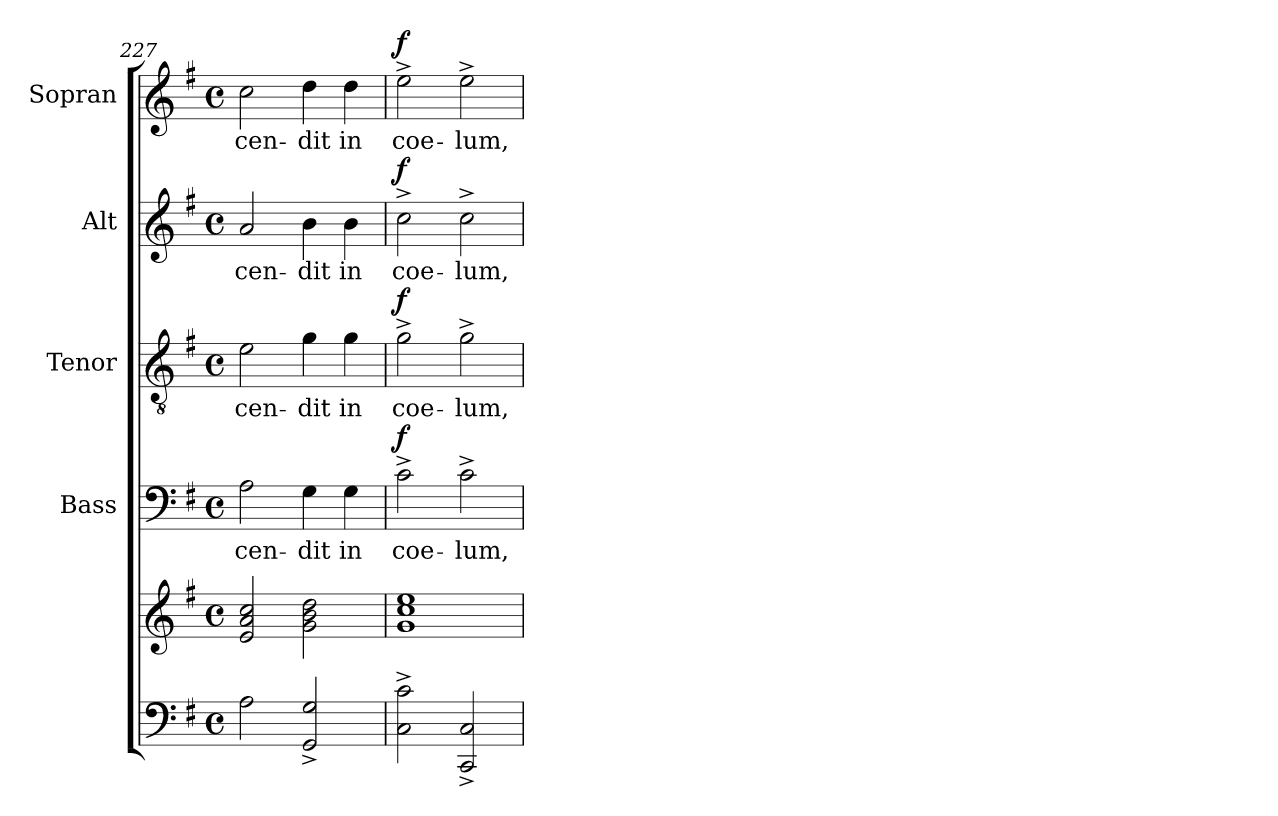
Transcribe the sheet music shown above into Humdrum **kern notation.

**kern	**kern	**kern	**text	**dynam	**kern	**text	**dynam	**kern	**text	**dynam	**kern	**text	**dynam
*part5	*part5	*part4	*part4	*part4	*part3	*part3	*part3	*part2	*part2	*part2	*part1	*part1	*part1
*staff6	*staff5	*staff4	*staff4	*staff4	*staff3	*staff3	*staff3	*staff2	*staff2	*staff2	*staff1	*staff1	*staff1
*	*	*I"Bass	*	*	*I"Tenor	*	*	*I"Alt	*	*	*I"Sopran	*	*
*	*	*I'B.	*	*	*I'T.	*	*	*I'A.	*	*	*I'S.	*	*
!!LO:LB:g=z
*clefF4	*clefG2	*clefF4	*	*	*clefGv2	*	*	*clefG2	*	*	*clefG2	*	*
*k[f#]	*k[f#]	*k[f#]	*	*	*k[f#]	*	*	*k[f#]	*	*	*k[f#]	*	*
*G:	*G:	*G:	*	*	*G:	*	*	*G:	*	*	*G:	*	*
*M4/4	*M4/4	*M4/4	*	*	*M4/4	*	*	*M4/4	*	*	*M4/4	*	*
*met(c)	*met(c)	*met(c)	*	*	*met(c)	*	*	*met(c)	*	*	*met(c)	*	*
=227	=227	=227	=227	=227	=227	=227	=227	=227	=227	=227	=227	=227	=227
!	!	!	!LO:LY:b	!	!	!LO:LY:b	!	!	!LO:LY:b	!	!	!LO:LY:b	!
2A\	2e/ 2a/ 2cc/	2A\	-cen-	.	2e\	-cen-	.	2a/	-cen-	.	2cc\	-cen-	.
!	!	!	!LO:LY:b	!	!	!LO:LY:b	!	!	!LO:LY:b	!	!	!LO:LY:b	!
2GG/^< 2G/^<	2g\ 2b\ 2dd\	4G\	-dit	.	4g\	-dit	.	4b\	-dit	.	4dd\	-dit	.
!	!	!	!LO:LY:b	!	!	!LO:LY:b	!	!	!LO:LY:b	!	!	!LO:LY:b	!
.	.	4G\	in	.	4g\	in	.	4b\	in	.	4dd\	in	.
=228	=228	=228	=228	=228	=228	=228	=228	=228	=228	=228	=228	=228	=228
!	!	!	!LO:LY:b	!LO:DY:a	!	!LO:LY:b	!LO:DY:a	!	!LO:LY:b	!LO:DY:a	!	!LO:LY:b	!LO:DY:a
2C\^> 2c\^>	1g 1cc 1ee	2c^>\	coe-	f	2g^>\	coe-	f	2cc^>\	coe-	f	2ee^>\	coe-	f
!	!	!	!LO:LY:b	!	!	!LO:LY:b	!	!	!LO:LY:b	!	!	!LO:LY:b	!
2CC/^< 2C/^<	.	2c^>\	-lum,	.	2g^>\	-lum,	.	2cc^>\	-lum,	.	2ee^>\	-lum,	.
=	=	=	=	=	=	=	=	=	=	=	=	=	=
*-	*-	*-	*-	*-	*-	*-	*-	*-	*-	*-	*-	*-	*-
